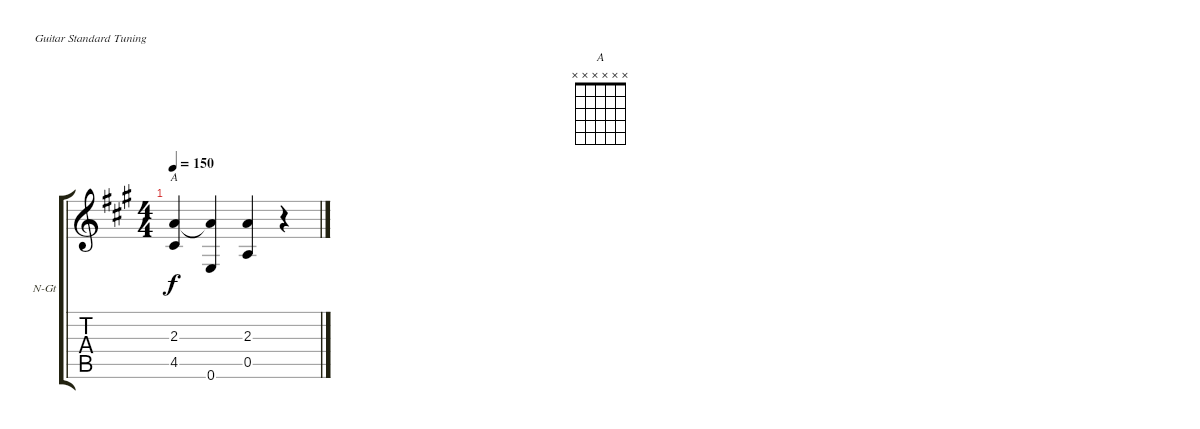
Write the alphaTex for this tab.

\bracketExtendMode groupsimilarinstruments
\firstSystemTrackNameOrientation horizontal
\otherSystemsTrackNameOrientation horizontal
\track ("Traccia 1" "N-Gt") {instrument acousticguitarnylon}
\staff {score tabs}
\tuning (E4 B3 G3 D3 A2 E2)
\chord ("A" x x x x x x)
\ts (4 4)
\tempo 150
\clef g2
\ks a
(2.3 4.5).4{ch "A" dy f} (2.3{t} 0.6).4 (2.3 0.5).4 r.4
